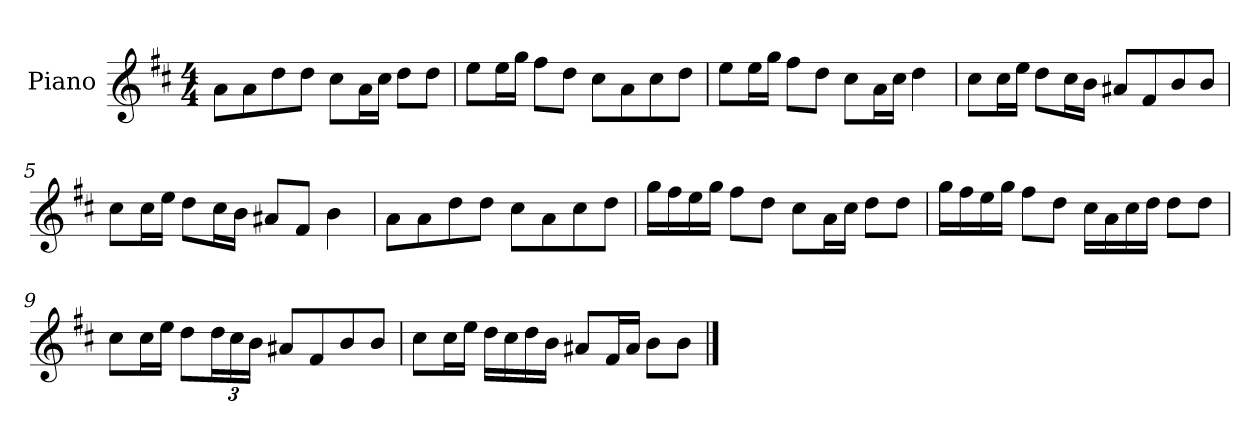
**kern
*part1
*staff1
*I"Piano
*I'P-no
*clefG2
*k[f#c#]
*M4/4
*MM90
=1
8a\L
8a\
8dd\
8dd\J
8cc#\L
16a\L
16cc#\JJ
8dd\L
8dd\J
=2
8ee\L
16ee\L
16gg\JJ
8ff#\L
8dd\J
8cc#\L
8a\
8cc#\
8dd\J
=3
8ee\L
16ee\L
16gg\JJ
8ff#\L
8dd\J
8cc#\L
16a\L
16cc#\JJ
4dd\
=4
8cc#\L
16cc#\L
16ee\JJ
8dd\L
16cc#\L
16b\JJ
8a#X/L
8f#/
8b/
8b/J
!!LO:LB:g=z
=5
8cc#\L
16cc#\L
16ee\JJ
8dd\L
16cc#\L
16b\JJ
8a#X/L
8f#/J
4b\
=6
8a\L
8a\
8dd\
8dd\J
8cc#\L
8a\
8cc#\
8dd\J
=7
16gg\LL
16ff#\
16ee\
16gg\JJ
8ff#\L
8dd\J
8cc#\L
16a\L
16cc#\JJ
8dd\L
8dd\J
=8
16gg\LL
16ff#\
16ee\
16gg\JJ
8ff#\L
8dd\J
16cc#\LL
16a\
16cc#\
16dd\JJ
8dd\L
8dd\J
!!LO:LB:g=z
=9
8cc#\L
16cc#\L
16ee\JJ
8dd\L
*Xbrackettup
24dd\L
24cc#\
24b\JJ
8a#X/L
8f#/
8b/
8b/J
=10
8cc#\L
16cc#\L
16ee\JJ
16dd\LL
16cc#\
16dd\
16b\JJ
8a#X/L
16f#/L
16a#/JJ
8b\L
8b\J
==
*-
